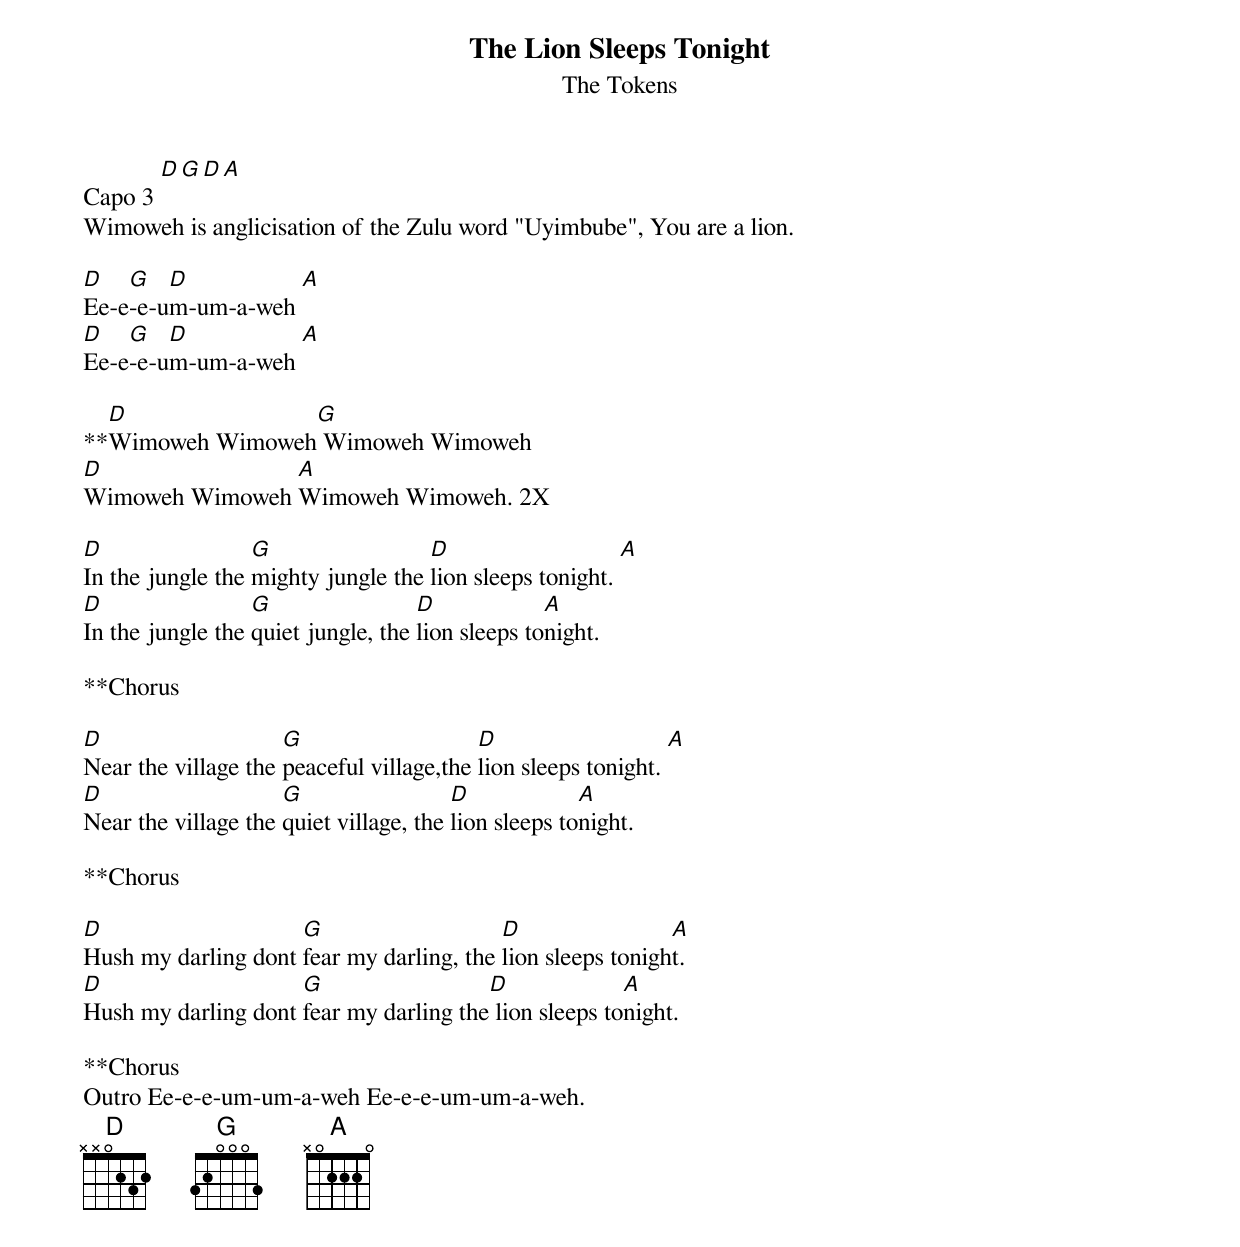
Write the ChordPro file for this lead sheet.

{title:The Lion Sleeps Tonight}
{subtitle:The Tokens }
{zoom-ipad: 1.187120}
Capo 3 [D][G][D][A]
Wimoweh is anglicisation of the Zulu word "Uyimbube", You are a lion.

[D]Ee-e[G]-e-u[D]m-um-a-weh [A]
[D]Ee-e[G]-e-u[D]m-um-a-weh [A]

**[D]Wimoweh Wimoweh[G] Wimoweh Wimoweh
[D]Wimoweh Wimoweh [A]Wimoweh Wimoweh. 2X

[D]In the jungle the [G]mighty jungle the [D]lion sleeps tonight. [A]
[D]In the jungle the [G]quiet jungle, the [D]lion sleeps to[A]night.

**Chorus

[D]Near the village the [G]peaceful village,the [D]lion sleeps tonight. [A]
[D]Near the village the [G]quiet village, the [D]lion sleeps to[A]night.

**Chorus

[D]Hush my darling dont [G]fear my darling, the [D]lion sleeps tonigh[A]t.
[D]Hush my darling dont [G]fear my darling the[D] lion sleeps to[A]night.

**Chorus
Outro Ee-e-e-um-um-a-weh Ee-e-e-um-um-a-weh.
